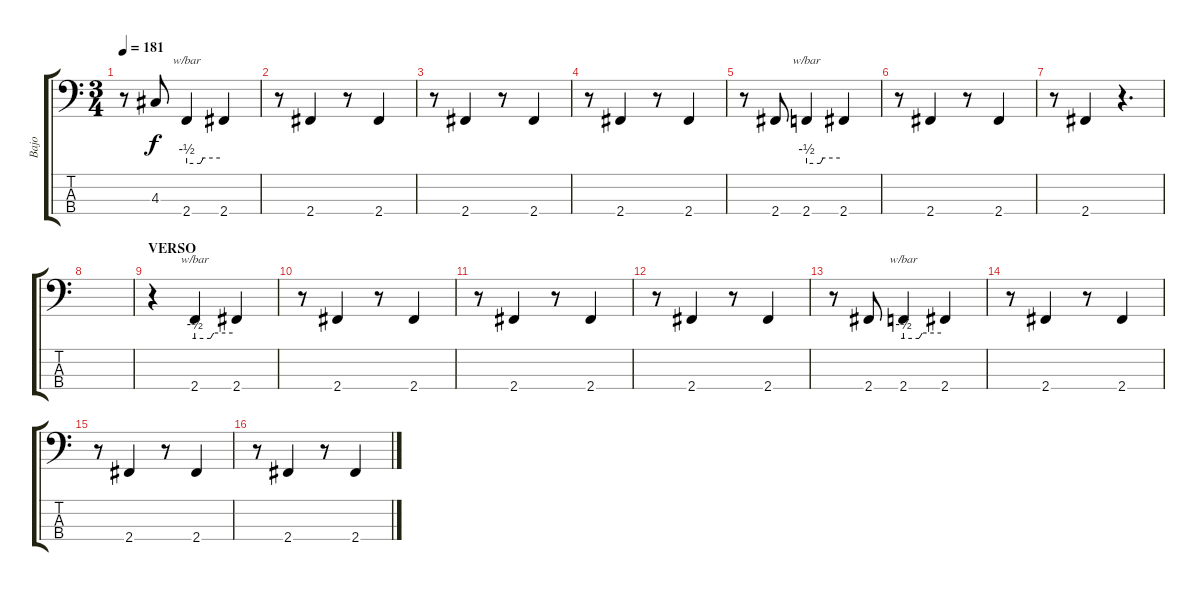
\track ("Bajo" "Bajo") {instrument electricbassfinger}
\staff {score tabs}
\tuning (G2 D2 A1 E1) {hide}
\ts (3 4)
\tempo 181
\clef f4
\ks c
r.8{dy f} 4.3.8 2.4.4{tbe (custom default 0 -2 25 -2 30 0 60 0)} 2.4.4 |
r.8 2.4.4 r.8 2.4.4 |
r.8 2.4.4 r.8 2.4.4 |
r.8 2.4.4 r.8 2.4.4 |
r.8 2.4.8 2.4.4{tbe (custom default 0 -2 25 -2 30 0 60 0)} 2.4.4 |
r.8 2.4.4 r.8 2.4.4 |
r.8 2.4.4 r.4{d} |
|
\section ("" "VERSO")
r.4 2.4.4{tbe (custom default 0 -2 25 -2 30 0 60 0)} 2.4.4 |
r.8 2.4.4 r.8 2.4.4 |
r.8 2.4.4 r.8 2.4.4 |
r.8 2.4.4 r.8 2.4.4 |
r.8 2.4.8 2.4.4{tbe (custom default 0 -2 25 -2 30 0 60 0)} 2.4.4 |
r.8 2.4.4 r.8 2.4.4 |
r.8 2.4.4 r.8 2.4.4 |
r.8 2.4.4 r.8 2.4.4
